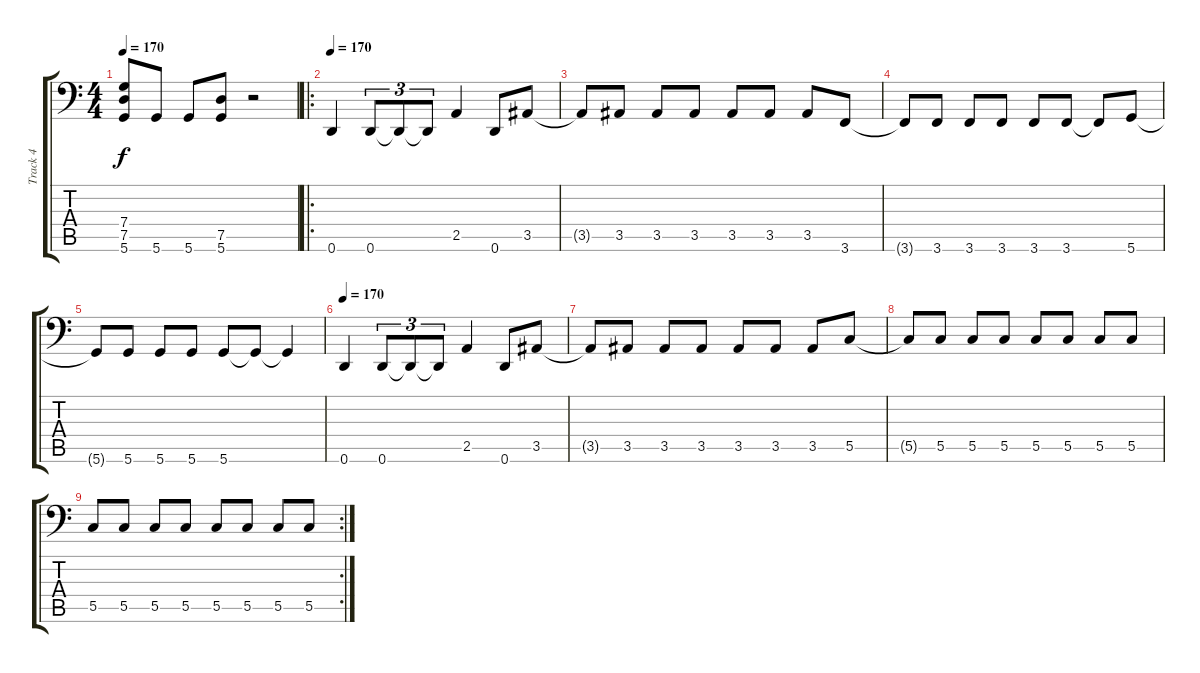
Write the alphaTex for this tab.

\track ("Track 4" "Track 4") {instrument electricbasspick}
\staff {score tabs}
\tuning (D3 A2 F2 C2 G1 D1) {hide}
\ts (4 4)
\tempo 170
\clef f4
\ks c
(7.4 7.5 5.6).8{dy f} 5.6.8 5.6.8 (7.5 5.6).8 r.2 |
\ro
\tempo 170
0.6.4 0.6.8{tu (3 2)} 0.6{t}.8{tu (3 2)} 0.6{t}.8{tu (3 2)} 2.5.4 0.6.8 3.5.8 |
3.5{t}.8 3.5.8 3.5.8 3.5.8 3.5.8 3.5.8 3.5.8 3.6.8 |
3.6{t}.8 3.6.8 3.6.8 3.6.8 3.6.8 3.6.8 3.6{t}.8 5.6.8 |
5.6{t}.8 5.6.8 5.6.8 5.6.8 5.6.8 5.6{t}.8 5.6{t}.4 |
\tempo 170
0.6.4 0.6.8{tu (3 2)} 0.6{t}.8{tu (3 2)} 0.6{t}.8{tu (3 2)} 2.5.4 0.6.8 3.5.8 |
3.5{t}.8 3.5.8 3.5.8 3.5.8 3.5.8 3.5.8 3.5.8 5.5.8 |
5.5{t}.8 5.5.8 5.5.8 5.5.8 5.5.8 5.5.8 5.5.8 5.5.8 |
\rc 2
5.5.8 5.5.8 5.5.8 5.5.8 5.5.8 5.5.8 5.5.8 5.5.8
